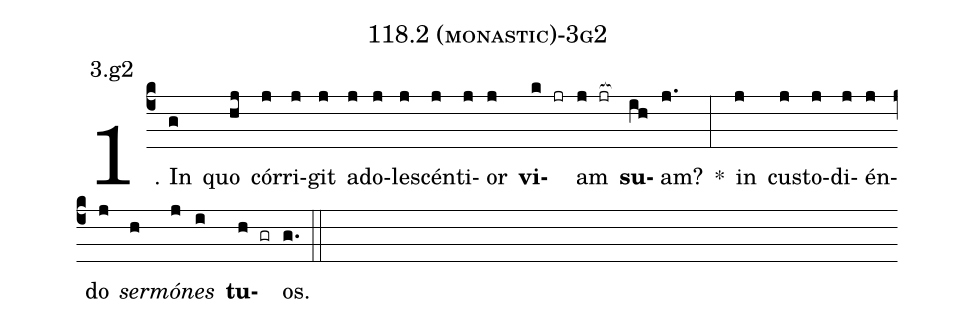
name: 118.2 (monastic)-3g2;
annotation: 3.g2;
%%
(c4)1. In(g) quo(hj) cór(j)ri(j)git(j) ad(j)o(j)le(j)scén(j)ti(j)or(j) <b>vi</b>(k jr)am(j jr[ocb:1{]) <b>su</b>(ih[ocb:0}])am?(j.) *(:) in(j) cus(j)to(j)di(j)én(j)do(j) <i>ser</i>(h)<i>mó</i>(j)<i>nes</i>(i) <b>tu</b>(h gr)os.(g.) (::)
